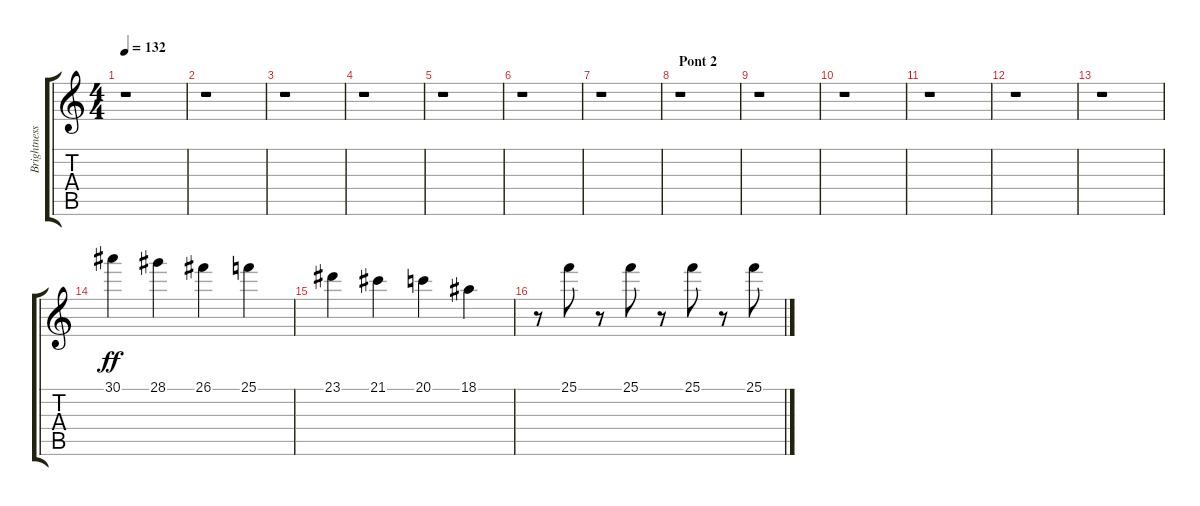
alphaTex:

\track ("Brightness" "Brightness") {instrument fx5brightness}
\staff {score tabs}
\tuning (E4 B3 G3 D3 A2 E2) {hide}
\ts (4 4)
\tempo 132
\clef g2
\ks c
r.1{dy ff} |
r.1 |
r.1 |
r.1 |
r.1 |
r.1 |
r.1 |
\section ("" " Pont 2")
r.1 |
r.1 |
r.1 |
r.1 |
r.1 |
r.1 |
30.1.4 28.1.4 26.1.4 25.1.4 |
23.1.4 21.1.4 20.1.4 18.1.4 |
r.8 25.1.8 r.8 25.1.8 r.8 25.1.8 r.8 25.1.8
